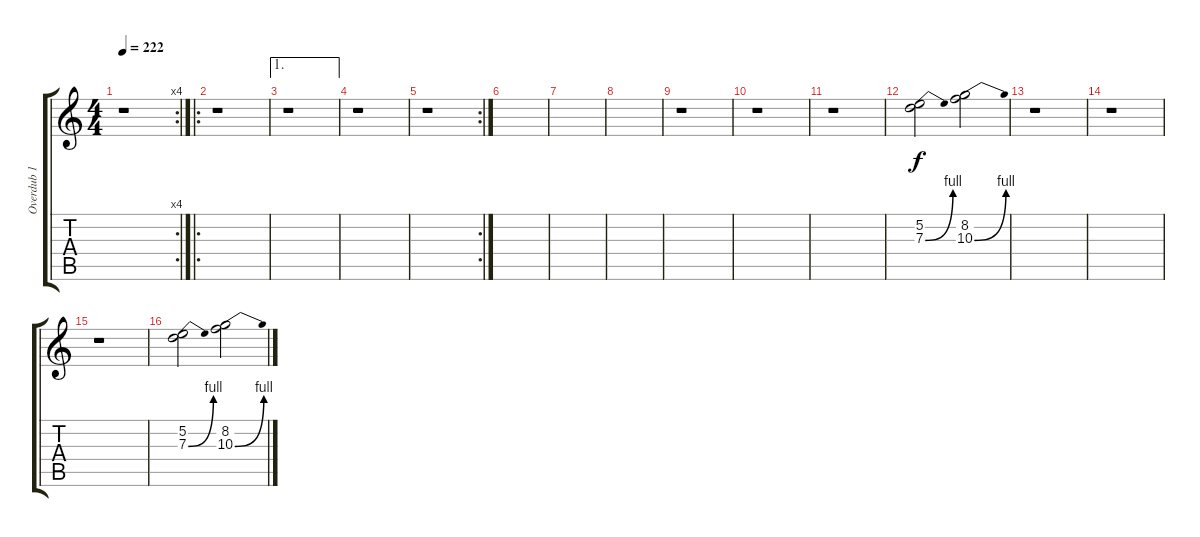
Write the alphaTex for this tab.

\track ("Overdub 1" "Overdub 1") {instrument distortionguitar}
\staff {score tabs}
\tuning (E4 B3 G3 D3 A2 E2) {hide}
\rc 4
\ts (4 4)
\tempo 222
\clef g2
\ks c
r.1{dy f} |
\ro
r.1 |
\ae 1
r.1 |
r.1 |
\rc 2
r.1 |
|
|
|
r.1 |
r.1 |
r.1 |
(5.2 7.3{be (bend 0 0 60 4)}).2 (8.2 10.3{be (bend 0 0 60 4)}).2 |
r.1 |
r.1 |
r.1 |
(5.2 7.3{be (bend 0 0 60 4)}).2 (8.2 10.3{be (bend 0 0 60 4)}).2
